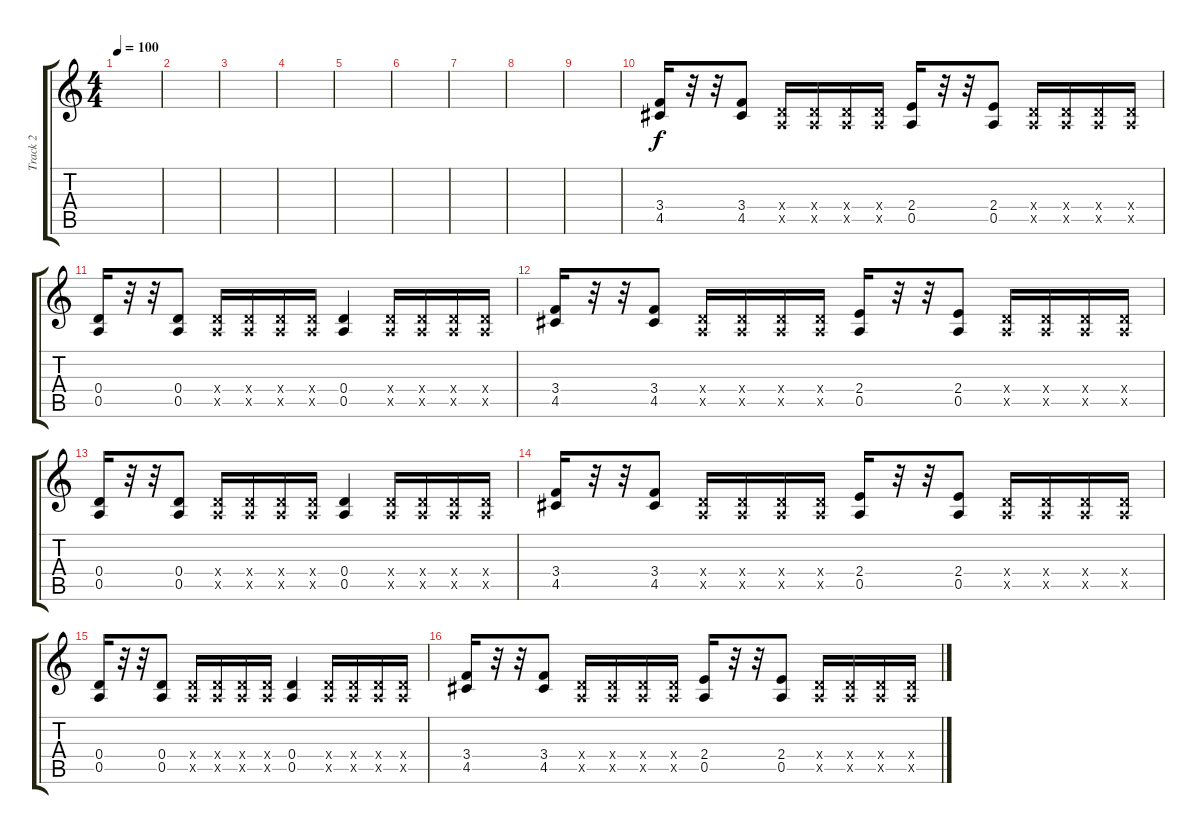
\track ("Track 2" "Track 2") {instrument overdrivenguitar}
\staff {score tabs}
\tuning (E4 B3 G3 D3 A2 E2) {hide}
\ts (4 4)
\tempo 100
\clef g2
\ks c
|
|
|
|
|
|
|
|
|
(3.4 4.5).16 r.32 r.32 (3.4 4.5).8 (0.4{x} 0.5{x}).16 (0.4{x} 0.5{x}).16 (0.4{x} 0.5{x}).16 (0.4{x} 0.5{x}).16 (2.4 0.5).16 r.32 r.32 (2.4 0.5).8 (0.4{x} 0.5{x}).16 (0.4{x} 0.5{x}).16 (0.4{x} 0.5{x}).16 (0.4{x} 0.5{x}).16 |
(0.4 0.5).16 r.32 r.32 (0.4 0.5).8 (0.4{x} 0.5{x}).16 (0.4{x} 0.5{x}).16 (0.4{x} 0.5{x}).16 (0.4{x} 0.5{x}).16 (0.4 0.5).4 (0.4{x} 0.5{x}).16 (0.4{x} 0.5{x}).16 (0.4{x} 0.5{x}).16 (0.4{x} 0.5{x}).16 |
(3.4 4.5).16 r.32 r.32 (3.4 4.5).8 (0.4{x} 0.5{x}).16 (0.4{x} 0.5{x}).16 (0.4{x} 0.5{x}).16 (0.4{x} 0.5{x}).16 (2.4 0.5).16 r.32 r.32 (2.4 0.5).8 (0.4{x} 0.5{x}).16 (0.4{x} 0.5{x}).16 (0.4{x} 0.5{x}).16 (0.4{x} 0.5{x}).16 |
(0.4 0.5).16 r.32 r.32 (0.4 0.5).8 (0.4{x} 0.5{x}).16 (0.4{x} 0.5{x}).16 (0.4{x} 0.5{x}).16 (0.4{x} 0.5{x}).16 (0.4 0.5).4 (0.4{x} 0.5{x}).16 (0.4{x} 0.5{x}).16 (0.4{x} 0.5{x}).16 (0.4{x} 0.5{x}).16 |
(3.4 4.5).16 r.32 r.32 (3.4 4.5).8 (0.4{x} 0.5{x}).16 (0.4{x} 0.5{x}).16 (0.4{x} 0.5{x}).16 (0.4{x} 0.5{x}).16 (2.4 0.5).16 r.32 r.32 (2.4 0.5).8 (0.4{x} 0.5{x}).16 (0.4{x} 0.5{x}).16 (0.4{x} 0.5{x}).16 (0.4{x} 0.5{x}).16 |
(0.4 0.5).16 r.32 r.32 (0.4 0.5).8 (0.4{x} 0.5{x}).16 (0.4{x} 0.5{x}).16 (0.4{x} 0.5{x}).16 (0.4{x} 0.5{x}).16 (0.4 0.5).4 (0.4{x} 0.5{x}).16 (0.4{x} 0.5{x}).16 (0.4{x} 0.5{x}).16 (0.4{x} 0.5{x}).16 |
(3.4 4.5).16 r.32 r.32 (3.4 4.5).8 (0.4{x} 0.5{x}).16 (0.4{x} 0.5{x}).16 (0.4{x} 0.5{x}).16 (0.4{x} 0.5{x}).16 (2.4 0.5).16 r.32 r.32 (2.4 0.5).8 (0.4{x} 0.5{x}).16 (0.4{x} 0.5{x}).16 (0.4{x} 0.5{x}).16 (0.4{x} 0.5{x}).16
